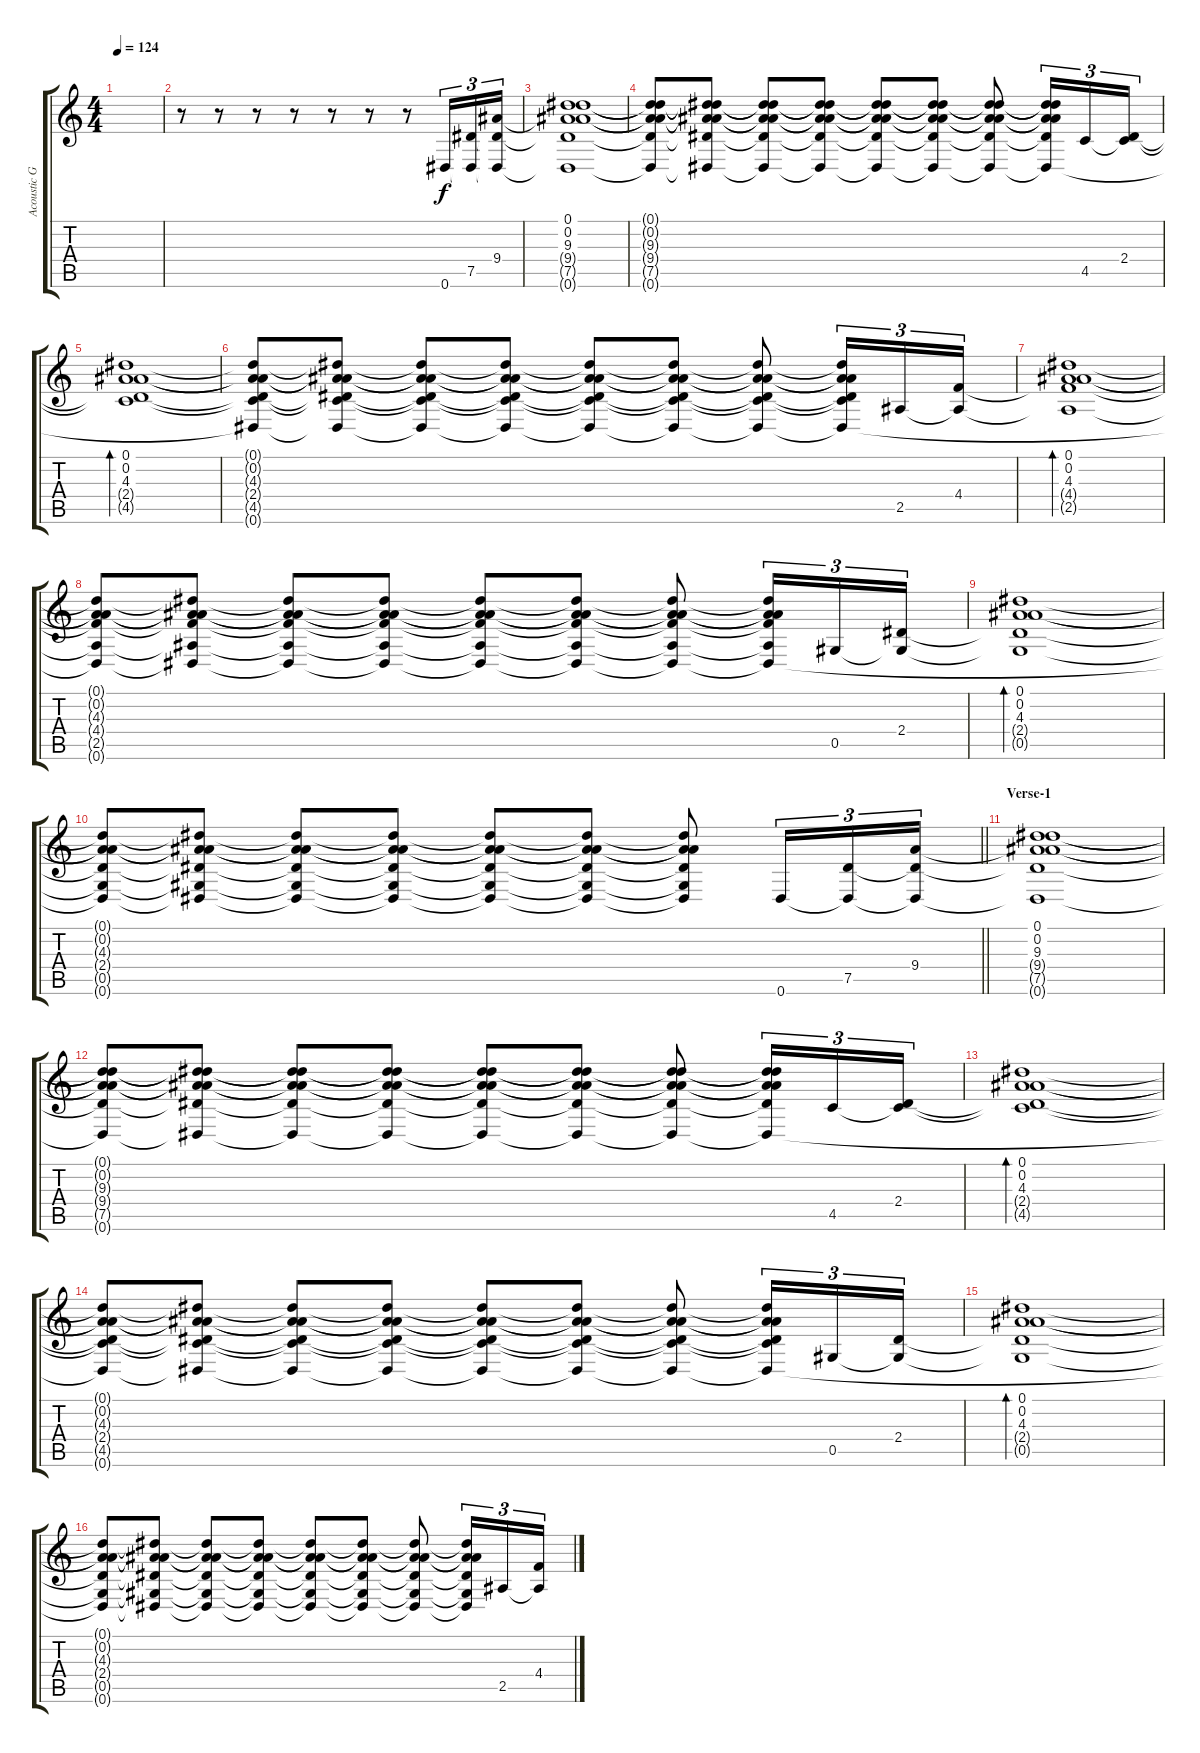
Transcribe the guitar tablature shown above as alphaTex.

\track ("Acoustic Guitar" "Acoustic G") {instrument acousticguitarsteel}
\staff {score tabs}
\tuning (Eb4 Bb3 Gb3 Db3 Ab2 Eb2) {hide}
\ts (4 4)
\tempo 124
\clef g2
\ks c
|
r.8 r.8 r.8 r.8 r.8 r.8 r.8 0.6.16{tu (3 2)} (7.5 0.6{t}).16{tu (3 2)} (9.4 7.5{t} 0.6{t}).16{tu (3 2)} |
(0.1 0.2 9.3 9.4{t} 7.5{t} 0.6{t}).1 |
(0.1{t} 0.2{t} 9.3{t} 9.4{t} 7.5{t} 0.6{t}).8 (0.1{t} 0.2{t} 9.3{t} 9.4{t} 7.5{t} 0.6{t}).8 (0.1{t} 0.2{t} 9.3{t} 9.4{t} 7.5{t} 0.6{t}).8 (0.1{t} 0.2{t} 9.3{t} 9.4{t} 7.5{t} 0.6{t}).8 (0.1{t} 0.2{t} 9.3{t} 9.4{t} 7.5{t} 0.6{t}).8 (0.1{t} 0.2{t} 9.3{t} 9.4{t} 7.5{t} 0.6{t}).8 (0.1{t} 0.2{t} 9.3{t} 9.4{t} 7.5{t} 0.6{t}).8 (0.1{t} 0.2{t} 9.3{t} 9.4{t} 7.5{t} 0.6{t}).16{tu (3 2)} 4.5.16{tu (3 2)} (2.4 4.5{t}).16{tu (3 2)} |
(0.1 0.2 4.3 2.4{t} 4.5{t}).1{bd 60} |
(0.1{t} 0.2{t} 4.3{t} 2.4{t} 4.5{t} 0.6{t}).8 (0.1{t} 0.2{t} 4.3{t} 2.4{t} 4.5{t} 0.6{t}).8 (0.1{t} 0.2{t} 4.3{t} 2.4{t} 4.5{t} 0.6{t}).8 (0.1{t} 0.2{t} 4.3{t} 2.4{t} 4.5{t} 0.6{t}).8 (0.1{t} 0.2{t} 4.3{t} 2.4{t} 4.5{t} 0.6{t}).8 (0.1{t} 0.2{t} 4.3{t} 2.4{t} 4.5{t} 0.6{t}).8 (0.1{t} 0.2{t} 4.3{t} 2.4{t} 4.5{t} 0.6{t}).8 (0.1{t} 0.2{t} 4.3{t} 2.4{t} 4.5{t} 0.6{t}).16{tu (3 2)} 2.5.16{tu (3 2)} (4.4 2.5{t}).16{tu (3 2)} |
(0.1 0.2 4.3 4.4{t} 2.5{t}).1{bd 60} |
(0.1{t} 0.2{t} 4.3{t} 4.4{t} 2.5{t} 0.6{t}).8 (0.1{t} 0.2{t} 4.3{t} 4.4{t} 2.5{t} 0.6{t}).8 (0.1{t} 0.2{t} 4.3{t} 4.4{t} 2.5{t} 0.6{t}).8 (0.1{t} 0.2{t} 4.3{t} 4.4{t} 2.5{t} 0.6{t}).8 (0.1{t} 0.2{t} 4.3{t} 4.4{t} 2.5{t} 0.6{t}).8 (0.1{t} 0.2{t} 4.3{t} 4.4{t} 2.5{t} 0.6{t}).8 (0.1{t} 0.2{t} 4.3{t} 4.4{t} 2.5{t} 0.6{t}).8 (0.1{t} 0.2{t} 4.3{t} 4.4{t} 2.5{t} 0.6{t}).16{tu (3 2)} 0.5.16{tu (3 2)} (2.4 0.5{t}).16{tu (3 2)} |
(0.1 0.2 4.3 2.4{t} 0.5{t}).1{bd 60} |
\barLineRight lightlight
(0.1{t} 0.2{t} 4.3{t} 2.4{t} 0.5{t} 0.6{t}).8 (0.1{t} 0.2{t} 4.3{t} 2.4{t} 0.5{t} 0.6{t}).8 (0.1{t} 0.2{t} 4.3{t} 2.4{t} 0.5{t} 0.6{t}).8 (0.1{t} 0.2{t} 4.3{t} 2.4{t} 0.5{t} 0.6{t}).8 (0.1{t} 0.2{t} 4.3{t} 2.4{t} 0.5{t} 0.6{t}).8 (0.1{t} 0.2{t} 4.3{t} 2.4{t} 0.5{t} 0.6{t}).8 (0.1{t} 0.2{t} 4.3{t} 2.4{t} 0.5{t} 0.6{t}).8 0.6.16{tu (3 2)} (7.5 0.6{t}).16{tu (3 2)} (9.4 7.5{t} 0.6{t}).16{tu (3 2)} |
\section ("" "Verse-1")
(0.1 0.2 9.3 9.4{t} 7.5{t} 0.6{t}).1 |
(0.1{t} 0.2{t} 9.3{t} 9.4{t} 7.5{t} 0.6{t}).8 (0.1{t} 0.2{t} 9.3{t} 9.4{t} 7.5{t} 0.6{t}).8 (0.1{t} 0.2{t} 9.3{t} 9.4{t} 7.5{t} 0.6{t}).8 (0.1{t} 0.2{t} 9.3{t} 9.4{t} 7.5{t} 0.6{t}).8 (0.1{t} 0.2{t} 9.3{t} 9.4{t} 7.5{t} 0.6{t}).8 (0.1{t} 0.2{t} 9.3{t} 9.4{t} 7.5{t} 0.6{t}).8 (0.1{t} 0.2{t} 9.3{t} 9.4{t} 7.5{t} 0.6{t}).8 (0.1{t} 0.2{t} 9.3{t} 9.4{t} 7.5{t} 0.6{t}).16{tu (3 2)} 4.5.16{tu (3 2)} (2.4 4.5{t}).16{tu (3 2)} |
(0.1 0.2 4.3 2.4{t} 4.5{t}).1{bd 60} |
(0.1{t} 0.2{t} 4.3{t} 2.4{t} 4.5{t} 0.6{t}).8 (0.1{t} 0.2{t} 4.3{t} 2.4{t} 4.5{t} 0.6{t}).8 (0.1{t} 0.2{t} 4.3{t} 2.4{t} 4.5{t} 0.6{t}).8 (0.1{t} 0.2{t} 4.3{t} 2.4{t} 4.5{t} 0.6{t}).8 (0.1{t} 0.2{t} 4.3{t} 2.4{t} 4.5{t} 0.6{t}).8 (0.1{t} 0.2{t} 4.3{t} 2.4{t} 4.5{t} 0.6{t}).8 (0.1{t} 0.2{t} 4.3{t} 2.4{t} 4.5{t} 0.6{t}).8 (0.1{t} 0.2{t} 4.3{t} 2.4{t} 4.5{t} 0.6{t}).16{tu (3 2)} 0.5.16{tu (3 2)} (2.4 0.5{t}).16{tu (3 2)} |
(0.1 0.2 4.3 2.4{t} 0.5{t}).1{bd 60} |
(0.1{t} 0.2{t} 4.3{t} 2.4{t} 0.5{t} 0.6{t}).8 (0.1{t} 0.2{t} 4.3{t} 2.4{t} 0.5{t} 0.6{t}).8 (0.1{t} 0.2{t} 4.3{t} 2.4{t} 0.5{t} 0.6{t}).8 (0.1{t} 0.2{t} 4.3{t} 2.4{t} 0.5{t} 0.6{t}).8 (0.1{t} 0.2{t} 4.3{t} 2.4{t} 0.5{t} 0.6{t}).8 (0.1{t} 0.2{t} 4.3{t} 2.4{t} 0.5{t} 0.6{t}).8 (0.1{t} 0.2{t} 4.3{t} 2.4{t} 0.5{t} 0.6{t}).8 (0.1{t} 0.2{t} 4.3{t} 2.4{t} 0.5{t} 0.6{t}).16{tu (3 2)} 2.5.16{tu (3 2)} (4.4 2.5{t}).16{tu (3 2)}
